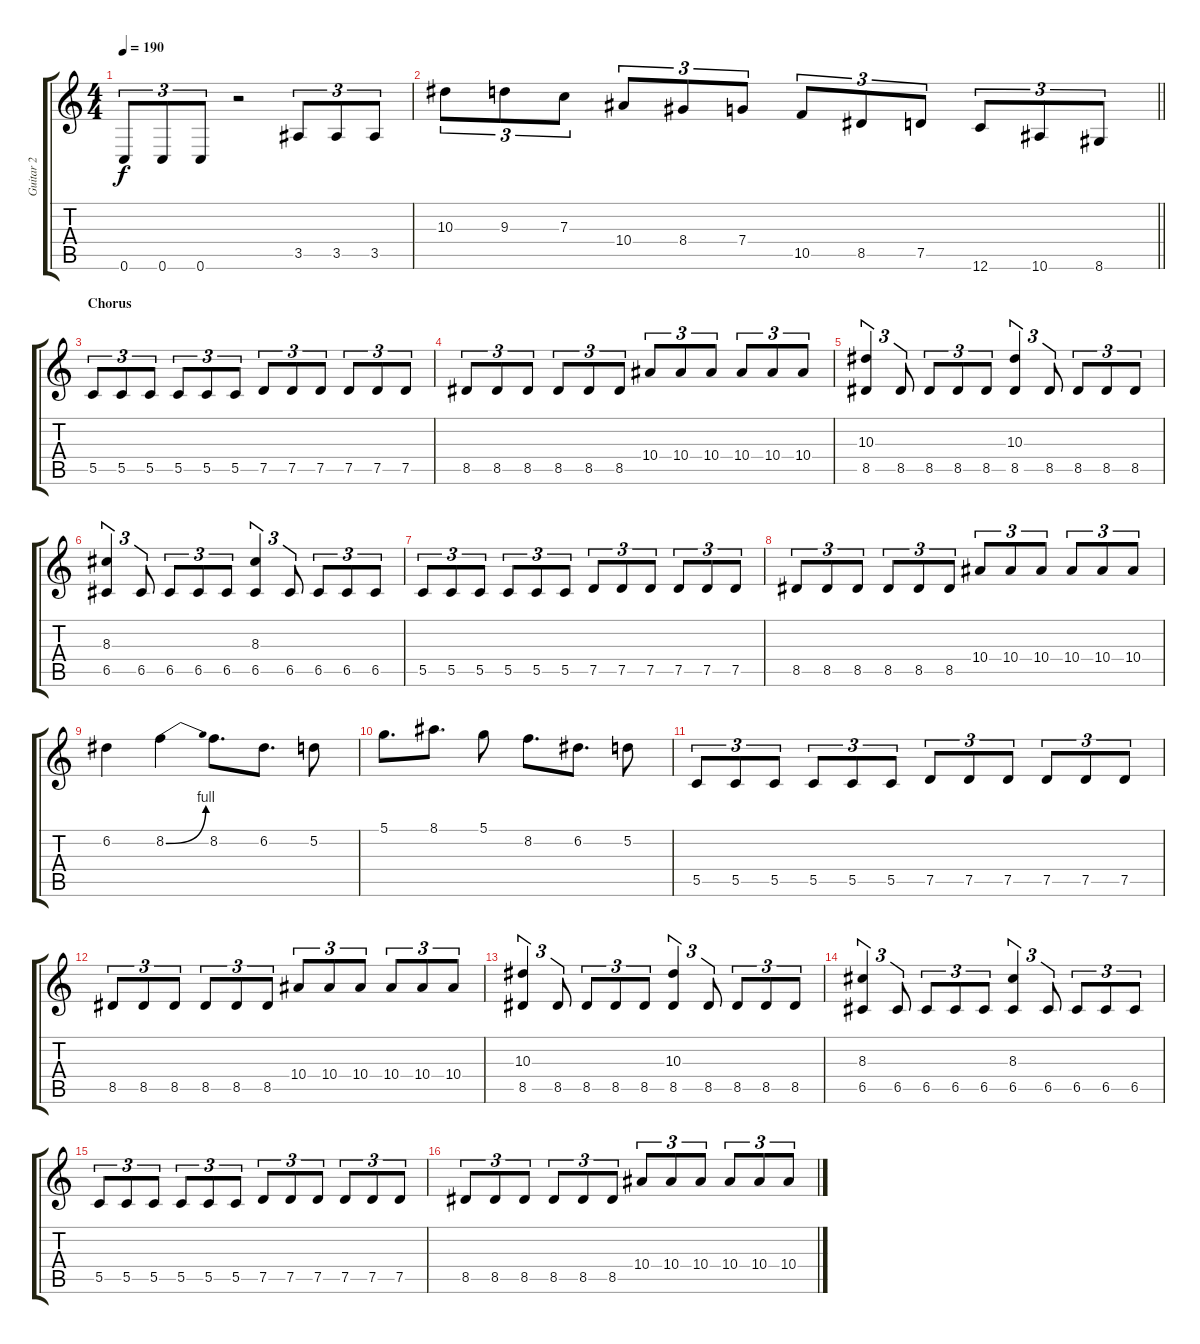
\track ("Guitar 2" "Guitar 2") {instrument distortionguitar}
\staff {score tabs}
\tuning (D4 A3 F3 C3 G2 C2) {hide}
\ts (4 4)
\tempo 190
\clef g2
\ks c
0.6.8{tu (3 2) dy f} 0.6.8{tu (3 2)} 0.6.8{tu (3 2)} r.2 3.5.8{tu (3 2)} 3.5.8{tu (3 2)} 3.5.8{tu (3 2)} |
\barLineRight lightlight
10.3.8{tu (3 2)} 9.3.8{tu (3 2)} 7.3.8{tu (3 2)} 10.4.8{tu (3 2)} 8.4.8{tu (3 2)} 7.4.8{tu (3 2)} 10.5.8{tu (3 2)} 8.5.8{tu (3 2)} 7.5.8{tu (3 2)} 12.6.8{tu (3 2)} 10.6.8{tu (3 2)} 8.6.8{tu (3 2)} |
\section ("" "Chorus")
5.5.8{tu (3 2)} 5.5.8{tu (3 2)} 5.5.8{tu (3 2)} 5.5.8{tu (3 2)} 5.5.8{tu (3 2)} 5.5.8{tu (3 2)} 7.5.8{tu (3 2)} 7.5.8{tu (3 2)} 7.5.8{tu (3 2)} 7.5.8{tu (3 2)} 7.5.8{tu (3 2)} 7.5.8{tu (3 2)} |
8.5.8{tu (3 2)} 8.5.8{tu (3 2)} 8.5.8{tu (3 2)} 8.5.8{tu (3 2)} 8.5.8{tu (3 2)} 8.5.8{tu (3 2)} 10.4.8{tu (3 2)} 10.4.8{tu (3 2)} 10.4.8{tu (3 2)} 10.4.8{tu (3 2)} 10.4.8{tu (3 2)} 10.4.8{tu (3 2)} |
(10.3 8.5).4{tu (3 2)} 8.5.8{tu (3 2)} 8.5.8{tu (3 2)} 8.5.8{tu (3 2)} 8.5.8{tu (3 2)} (10.3 8.5).4{tu (3 2)} 8.5.8{tu (3 2)} 8.5.8{tu (3 2)} 8.5.8{tu (3 2)} 8.5.8{tu (3 2)} |
(8.3 6.5).4{tu (3 2)} 6.5.8{tu (3 2)} 6.5.8{tu (3 2)} 6.5.8{tu (3 2)} 6.5.8{tu (3 2)} (8.3 6.5).4{tu (3 2)} 6.5.8{tu (3 2)} 6.5.8{tu (3 2)} 6.5.8{tu (3 2)} 6.5.8{tu (3 2)} |
5.5.8{tu (3 2)} 5.5.8{tu (3 2)} 5.5.8{tu (3 2)} 5.5.8{tu (3 2)} 5.5.8{tu (3 2)} 5.5.8{tu (3 2)} 7.5.8{tu (3 2)} 7.5.8{tu (3 2)} 7.5.8{tu (3 2)} 7.5.8{tu (3 2)} 7.5.8{tu (3 2)} 7.5.8{tu (3 2)} |
8.5.8{tu (3 2)} 8.5.8{tu (3 2)} 8.5.8{tu (3 2)} 8.5.8{tu (3 2)} 8.5.8{tu (3 2)} 8.5.8{tu (3 2)} 10.4.8{tu (3 2)} 10.4.8{tu (3 2)} 10.4.8{tu (3 2)} 10.4.8{tu (3 2)} 10.4.8{tu (3 2)} 10.4.8{tu (3 2)} |
6.2.4 8.2{be (bend 0 0 60 4)}.4 8.2.8{d} 6.2.8{d} 5.2.8 |
5.1.8{d} 8.1.8{d} 5.1.8 8.2.8{d} 6.2.8{d} 5.2.8 |
5.5.8{tu (3 2)} 5.5.8{tu (3 2)} 5.5.8{tu (3 2)} 5.5.8{tu (3 2)} 5.5.8{tu (3 2)} 5.5.8{tu (3 2)} 7.5.8{tu (3 2)} 7.5.8{tu (3 2)} 7.5.8{tu (3 2)} 7.5.8{tu (3 2)} 7.5.8{tu (3 2)} 7.5.8{tu (3 2)} |
8.5.8{tu (3 2)} 8.5.8{tu (3 2)} 8.5.8{tu (3 2)} 8.5.8{tu (3 2)} 8.5.8{tu (3 2)} 8.5.8{tu (3 2)} 10.4.8{tu (3 2)} 10.4.8{tu (3 2)} 10.4.8{tu (3 2)} 10.4.8{tu (3 2)} 10.4.8{tu (3 2)} 10.4.8{tu (3 2)} |
(10.3 8.5).4{tu (3 2)} 8.5.8{tu (3 2)} 8.5.8{tu (3 2)} 8.5.8{tu (3 2)} 8.5.8{tu (3 2)} (10.3 8.5).4{tu (3 2)} 8.5.8{tu (3 2)} 8.5.8{tu (3 2)} 8.5.8{tu (3 2)} 8.5.8{tu (3 2)} |
(8.3 6.5).4{tu (3 2)} 6.5.8{tu (3 2)} 6.5.8{tu (3 2)} 6.5.8{tu (3 2)} 6.5.8{tu (3 2)} (8.3 6.5).4{tu (3 2)} 6.5.8{tu (3 2)} 6.5.8{tu (3 2)} 6.5.8{tu (3 2)} 6.5.8{tu (3 2)} |
5.5.8{tu (3 2)} 5.5.8{tu (3 2)} 5.5.8{tu (3 2)} 5.5.8{tu (3 2)} 5.5.8{tu (3 2)} 5.5.8{tu (3 2)} 7.5.8{tu (3 2)} 7.5.8{tu (3 2)} 7.5.8{tu (3 2)} 7.5.8{tu (3 2)} 7.5.8{tu (3 2)} 7.5.8{tu (3 2)} |
8.5.8{tu (3 2)} 8.5.8{tu (3 2)} 8.5.8{tu (3 2)} 8.5.8{tu (3 2)} 8.5.8{tu (3 2)} 8.5.8{tu (3 2)} 10.4.8{tu (3 2)} 10.4.8{tu (3 2)} 10.4.8{tu (3 2)} 10.4.8{tu (3 2)} 10.4.8{tu (3 2)} 10.4.8{tu (3 2)}
